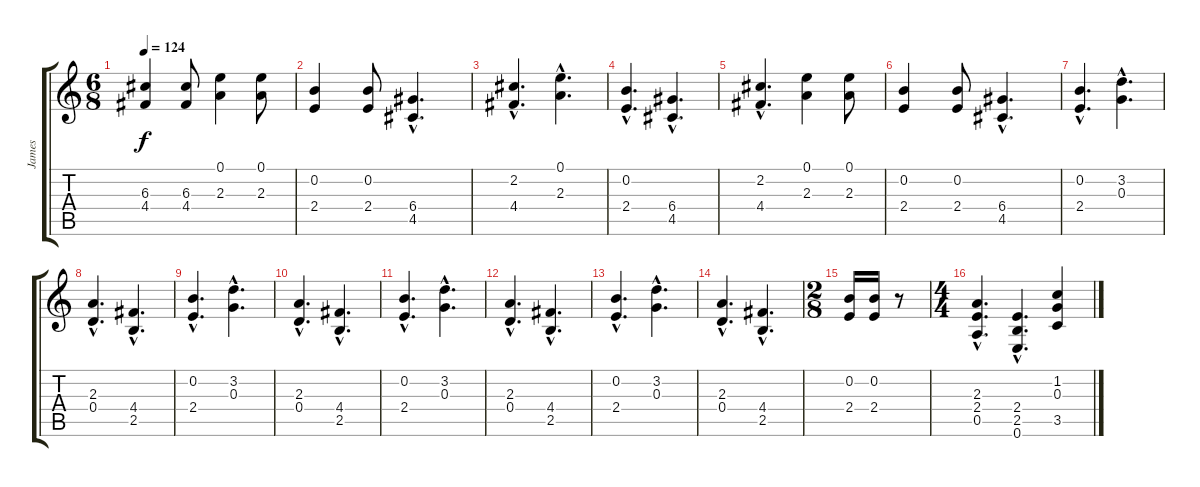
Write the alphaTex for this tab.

\track ("James" "James") {instrument electricguitarclean}
\staff {score tabs}
\tuning (E4 B3 G3 D3 A2 E2) {hide}
\ts (6 8)
\tempo 124
\clef g2
\ks c
(6.3 4.4).4{dy f} (6.3 4.4).8 (0.1 2.3).4 (0.1 2.3).8 |
(0.2 2.4).4 (0.2 2.4).8 (6.4{hac} 4.5{hac}).4{d} |
(2.2{hac} 4.4{hac}).4{d} (0.1{hac} 2.3{hac}).4{d} |
(0.2{hac} 2.4{hac}).4{d} (6.4{hac} 4.5{hac}).4{d} |
(2.2{hac} 4.4{hac}).4{d} (0.1 2.3).4 (0.1 2.3).8 |
(0.2 2.4).4 (0.2 2.4).8 (6.4{hac} 4.5{hac}).4{d} |
(0.2{hac} 2.4{hac}).4{d} (3.2{hac} 0.3{hac}).4{d} |
(2.3{hac} 0.4{hac}).4{d} (4.4{hac} 2.5{hac}).4{d} |
(0.2{hac} 2.4{hac}).4{d} (3.2{hac} 0.3{hac}).4{d} |
(2.3{hac} 0.4{hac}).4{d} (4.4{hac} 2.5{hac}).4{d} |
(0.2{hac} 2.4{hac}).4{d} (3.2{hac} 0.3{hac}).4{d} |
(2.3{hac} 0.4{hac}).4{d} (4.4{hac} 2.5{hac}).4{d} |
(0.2{hac} 2.4{hac}).4{d} (3.2{hac} 0.3{hac}).4{d} |
(2.3{hac} 0.4{hac}).4{d} (4.4{hac} 2.5{hac}).4{d} |
\ts (2 8)
(0.2 2.4).16 (0.2 2.4).16 r.8 |
\ts (4 4)
(2.3{hac} 2.4{hac} 0.5{hac}).4{d} (2.4{hac} 2.5{hac} 0.6{hac}).4{d} (1.2 0.3 3.5).4
